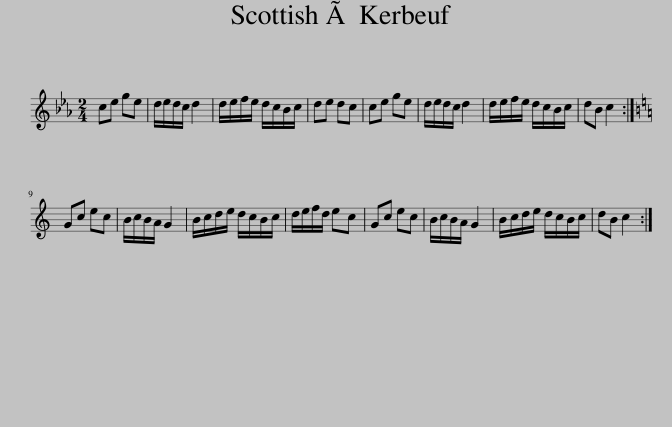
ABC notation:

X:1
L:1/8
M:2/4
I:linebreak $
K:Cmin
V:1 treble
V:1
 ce ge | d/e/d/c/ d2 | d/e/f/e/ d/c/B/c/ | de dc | ce ge | %5
 d/e/d/c/ d2 | d/e/f/e/ d/c/B/c/ | dB c2 :|$[K:C] Gc ec | B/c/B/A/ G2 | %10
 B/c/d/e/ d/c/B/c/ | d/e/f/d/ ec | Gc ec | B/c/B/A/ G2 | B/c/d/e/ d/c/B/c/ | %15
 dB c2 :| %16
